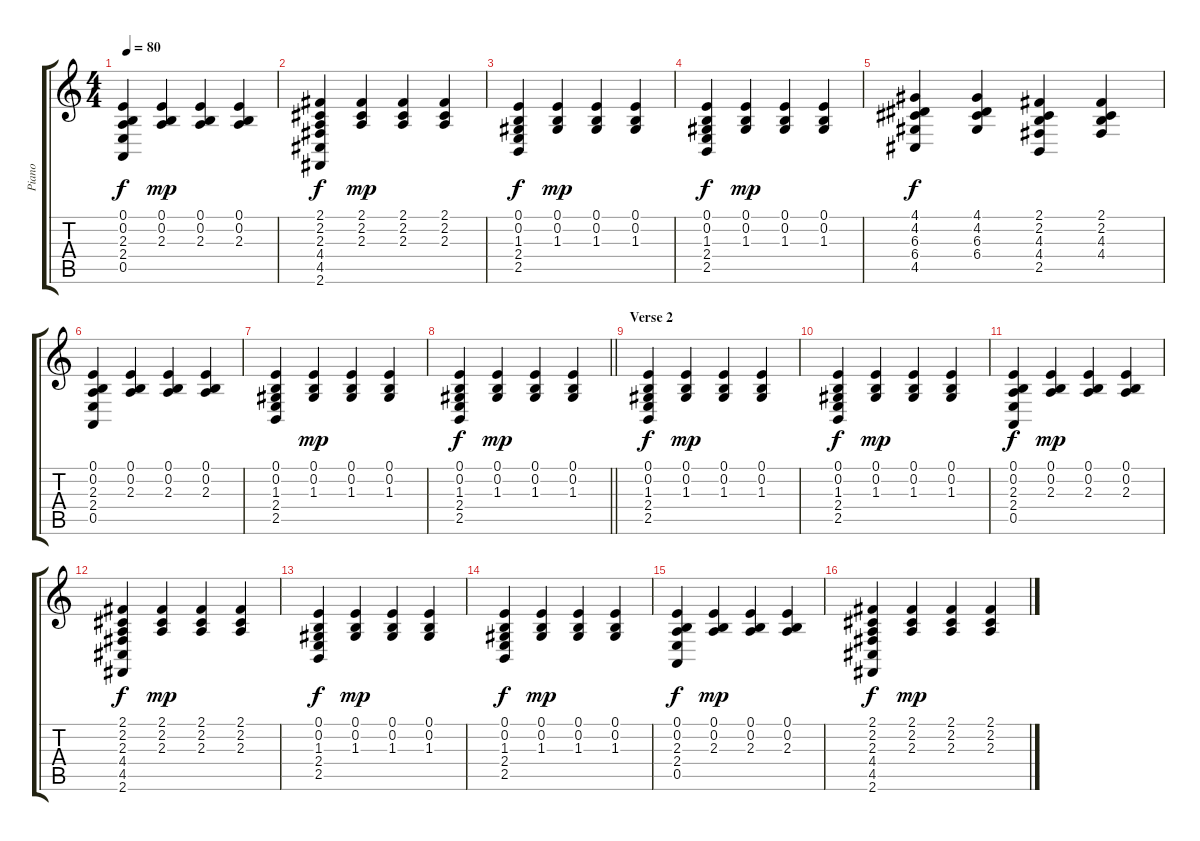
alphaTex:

\track ("Piano" "Piano") {instrument acousticgrandpiano}
\staff {score tabs}
\tuning (E4 B3 G3 D3 A2 E2) {hide}
\ts (4 4)
\tempo 80
\clef g2
\ks c
(0.1 0.2 2.3 2.4 0.5).4{dy f} (0.1 0.2 2.3).4{dy mp} (0.1 0.2 2.3).4 (0.1 0.2 2.3).4 |
(2.1 2.2 2.3 4.4 4.5 2.6).4{dy f} (2.1 2.2 2.3).4{dy mp} (2.1 2.2 2.3).4 (2.1 2.2 2.3).4 |
(0.1 0.2 1.3 2.4 2.5).4{dy f} (0.1 0.2 1.3).4{dy mp} (0.1 0.2 1.3).4 (0.1 0.2 1.3).4 |
(0.1 0.2 1.3 2.4 2.5).4{dy f} (0.1 0.2 1.3).4{dy mp} (0.1 0.2 1.3).4 (0.1 0.2 1.3).4 |
(4.1 4.2 6.3 6.4 4.5).4{dy f} (4.1 4.2 6.3 6.4).4 (2.1 2.2 4.3 4.4 2.5).4 (2.1 2.2 4.3 4.4).4 |
(0.1 0.2 2.3 2.4 0.5).4 (0.1 0.2 2.3).4 (0.1 0.2 2.3).4 (0.1 0.2 2.3).4 |
(0.1 0.2 1.3 2.4 2.5).4 (0.1 0.2 1.3).4{dy mp} (0.1 0.2 1.3).4 (0.1 0.2 1.3).4 |
\barLineRight lightlight
(0.1 0.2 1.3 2.4 2.5).4{dy f} (0.1 0.2 1.3).4{dy mp} (0.1 0.2 1.3).4 (0.1 0.2 1.3).4 |
\section ("" "Verse 2")
(0.1 0.2 1.3 2.4 2.5).4{dy f} (0.1 0.2 1.3).4{dy mp} (0.1 0.2 1.3).4 (0.1 0.2 1.3).4 |
(0.1 0.2 1.3 2.4 2.5).4{dy f} (0.1 0.2 1.3).4{dy mp} (0.1 0.2 1.3).4 (0.1 0.2 1.3).4 |
(0.1 0.2 2.3 2.4 0.5).4{dy f} (0.1 0.2 2.3).4{dy mp} (0.1 0.2 2.3).4 (0.1 0.2 2.3).4 |
(2.1 2.2 2.3 4.4 4.5 2.6).4{dy f} (2.1 2.2 2.3).4{dy mp} (2.1 2.2 2.3).4 (2.1 2.2 2.3).4 |
(0.1 0.2 1.3 2.4 2.5).4{dy f} (0.1 0.2 1.3).4{dy mp} (0.1 0.2 1.3).4 (0.1 0.2 1.3).4 |
(0.1 0.2 1.3 2.4 2.5).4{dy f} (0.1 0.2 1.3).4{dy mp} (0.1 0.2 1.3).4 (0.1 0.2 1.3).4 |
(0.1 0.2 2.3 2.4 0.5).4{dy f} (0.1 0.2 2.3).4{dy mp} (0.1 0.2 2.3).4 (0.1 0.2 2.3).4 |
(2.1 2.2 2.3 4.4 4.5 2.6).4{dy f} (2.1 2.2 2.3).4{dy mp} (2.1 2.2 2.3).4 (2.1 2.2 2.3).4
